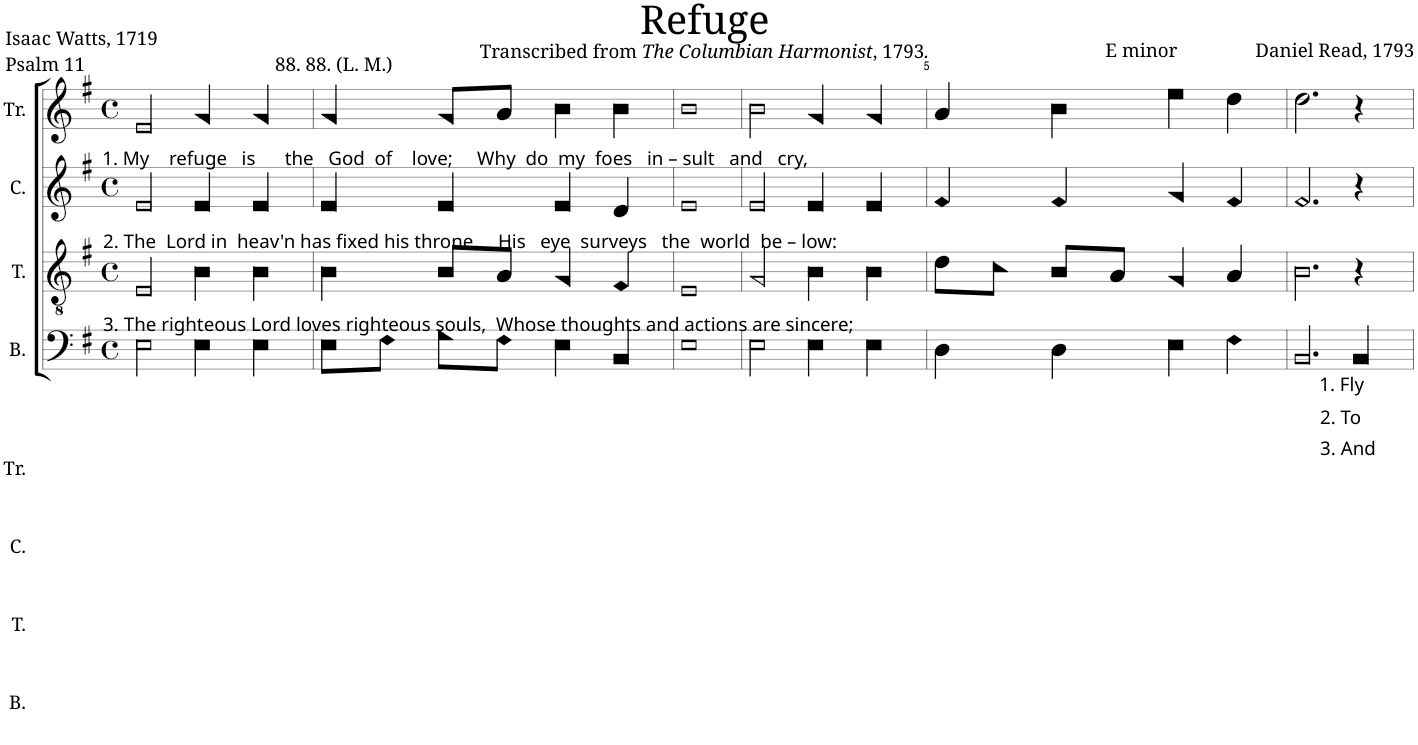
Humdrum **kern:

**kern	**kern	**kern	**kern
*part4	*part3	*part2	*part1
*staff4	*staff3	*staff2	*staff1
*I"B.	*I"T.	*I"C.	*I"Tr.
*I'B.	*I'T.	*I'C.	*I'Tr.
*clefF4	*clefGv2	*clefG2	*clefG2
*k[f#]	*k[f#]	*k[f#]	*k[f#]
*M4/4	*M4/4	*M4/4	*M4/4
*met(c)	*met(c)	*met(c)	*met(c)
=1	=1	=1	=1
!	!	!	!LO:TX:b:t=1. My    refuge   is      the   God  of    love;     Why  do  my  foes   in – sult   and   cry,
!	!	!LO:TX:b:t=2. The  Lord in  heav'n has fixed his throne,    His   eye  surveys   the  world  be – low&colon;	!
!	!LO:TX:b:t=3. The righteous Lord loves righteous souls,  Whose thoughts and actions are sincere;	!	!
2E!\	2E!/	2e!/	2e!/
4E!\	4B!\	4e!/	4g!/
4E!\	4B!\	4e!/	4g!/
=2	=2	=2	=2
8E!\L	4B!\	4e!/	4g!/
8F#!\J	.	.	.
8G!\L	8B!/L	4e!/	8g!/L
8F#!\J	8A!/J	.	8a!/J
4E!\	4G!/	4e!/	4b!\
4BB!/	4F#!/	4d!/	4b!\
=3	=3	=3	=3
1E!	1E!	1e!	1b!
=4	=4	=4	=4
2E!\	2G!/	2e!/	2b!\
4E!\	4B!\	4e!/	4g!/
4E!\	4B!\	4e!/	4g!/
=5	=5	=5	=5
4D!\	8d!\L	4f#!/	4a!/
.	8c!\J	.	.
4D!\	8B!/L	4f#!/	4b!\
.	8A!/J	.	.
4E!\	4G!/	4g!/	4ee!\
4F#!\	4A!/	4f#!/	4dd!\
=6	=6	=6	=6
2.BB!/	2.B!\	2.f#!/	2.dd!\
!LO:TX:b:t=1. Fly	!	!	!
!LO:TX:b:t=2. To	!	!	!
!LO:TX:b:t=3. And	!	!	!
4BB!/	4r	4r	4r
=	=	=	=
*-	*-	*-	*-
